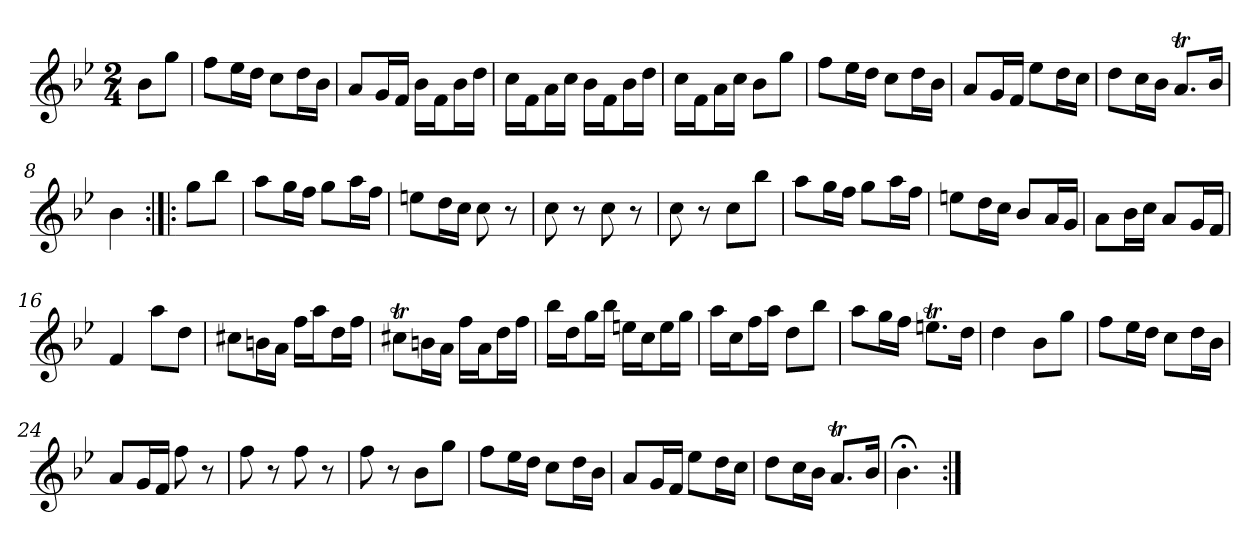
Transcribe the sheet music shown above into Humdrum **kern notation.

**kern
*part1
*staff1
*clefG2
*k[b-e-]
*B-:
*M2/4
*MM120
=
8b-\L
8gg\J
=1
8ff\L
16ee-\L
16dd\JJ
8cc\L
16dd\L
16b-\JJ
=2
8a/L
16g/L
16f/JJ
16b-\LL
16f\J
16b-\L
16dd\JJ
=3
16cc\LL
16f\J
16a\L
16cc\JJ
16b-\LL
16f\J
16b-\L
16dd\JJ
=4
16cc\LL
16f\J
16a\L
16cc\JJ
8b-\L
8gg\J
=5
8ff\L
16ee-\L
16dd\JJ
8cc\L
16dd\L
16b-\JJ
=6
8a/L
16g/L
16f/JJ
8ee-\L
16dd\L
16cc\JJ
=7
8dd\L
16cc\L
16b-\JJ
8.at/L
16b-/Jk
=8
4b-
=:|!|:
8gg\L
8bb-\J
=9
8aa\L
16gg\L
16ff\JJ
8gg\L
16aa\L
16ff\JJ
=10
8een\L
16dd\L
16cc\JJ
8cc
8r
=11
8cc
8r
8cc
8r
=12
8cc
8r
8cc\L
8bb-\J
=13
8aa\L
16gg\L
16ff\JJ
8gg\L
16aa\L
16ff\JJ
=14
8een\L
16dd\L
16cc\JJ
8b-/L
16a/L
16g/JJ
=15
8a\L
16b-\L
16cc\JJ
8a/L
16g/L
16f/JJ
=16
4f
8aa\L
8dd\J
=17
8cc#X\L
16bn\L
16a\JJ
16ff\LL
16aa\J
16dd\L
16ff\JJ
=18
8cc#Xt\L
16bn\L
16a\JJ
16ff\LL
16a\J
16dd\L
16ff\JJ
=19
16bb-\LL
16dd\J
16gg\L
16bb-\JJ
16een\LL
16cc\J
16ee\L
16gg\JJ
=20
16aa\LL
16cc\J
16ff\L
16aa\JJ
8dd\L
8bb-\J
=21
8aa\L
16gg\L
16ff\JJ
8.eent\L
16dd\Jk
=22
4dd
8b-\L
8gg\J
=23
8ff\L
16ee-\L
16dd\JJ
8cc\L
16dd\L
16b-\JJ
=24
8a/L
16g/L
16f/JJ
8ff
8r
=25
8ff
8r
8ff
8r
=26
8ff
8r
8b-\L
8gg\J
=27
8ff\L
16ee-\L
16dd\JJ
8cc\L
16dd\L
16b-\JJ
=28
8a/L
16g/L
16f/JJ
8ee-\L
16dd\L
16cc\JJ
=29
8dd\L
16cc\L
16b-\JJ
8.at/L
16b-/Jk
=30
4.b-;<
=:|!
*-
